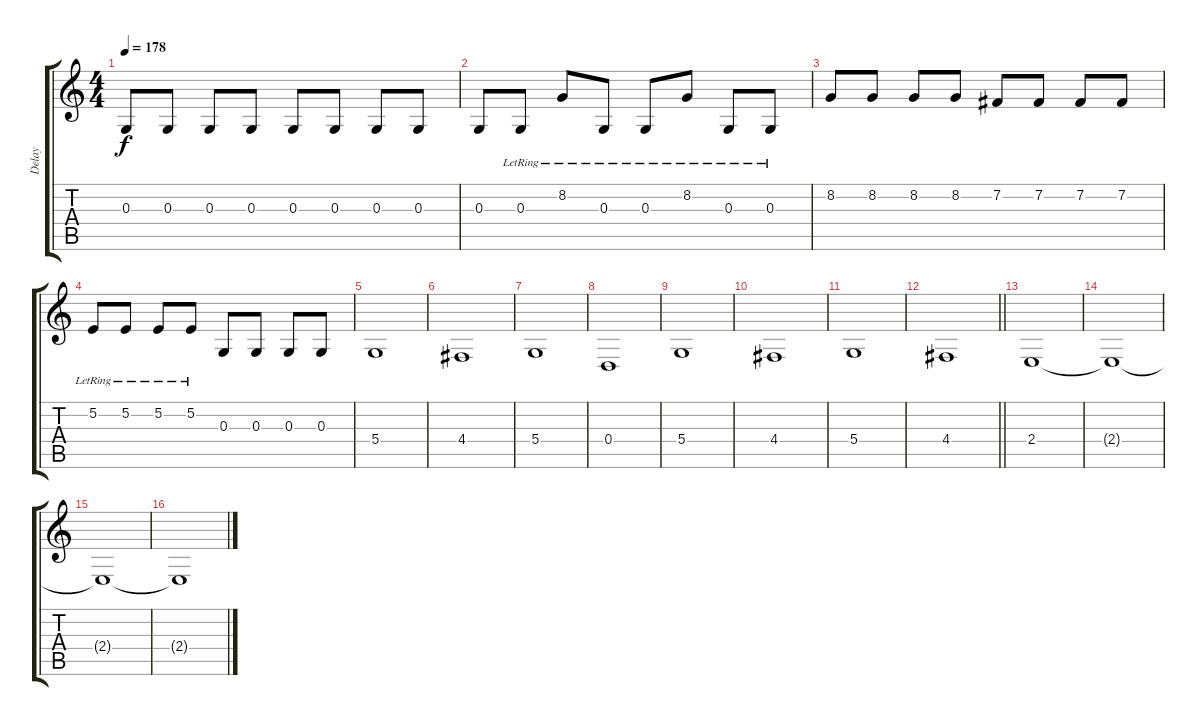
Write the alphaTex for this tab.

\track ("Delay" "Delay") {instrument acousticgrandpiano}
\staff {score tabs}
\tuning (E4 B3 G3 D3 A2 E2) {hide}
\ts (4 4)
\tempo 178
\clef g2
\ks c
0.3.8{dy f} 0.3.8 0.3.8 0.3.8 0.3.8 0.3.8 0.3.8 0.3.8 |
0.3.8 0.3{lr}.8 8.2{lr}.8 0.3{lr}.8 0.3{lr}.8 8.2{lr}.8 0.3{lr}.8 0.3{lr}.8 |
8.2.8 8.2.8 8.2.8 8.2.8 7.2.8 7.2.8 7.2.8 7.2.8 |
5.2{lr}.8 5.2{lr}.8 5.2{lr}.8 5.2{lr}.8 0.3.8 0.3.8 0.3.8 0.3.8 |
5.4.1 |
4.4.1 |
5.4.1 |
0.4.1 |
5.4.1 |
4.4.1 |
5.4.1 |
\barLineRight lightlight
4.4.1 |
2.4.1{volume 4} |
2.4{t}.1 |
2.4{t}.1 |
2.4{t}.1
